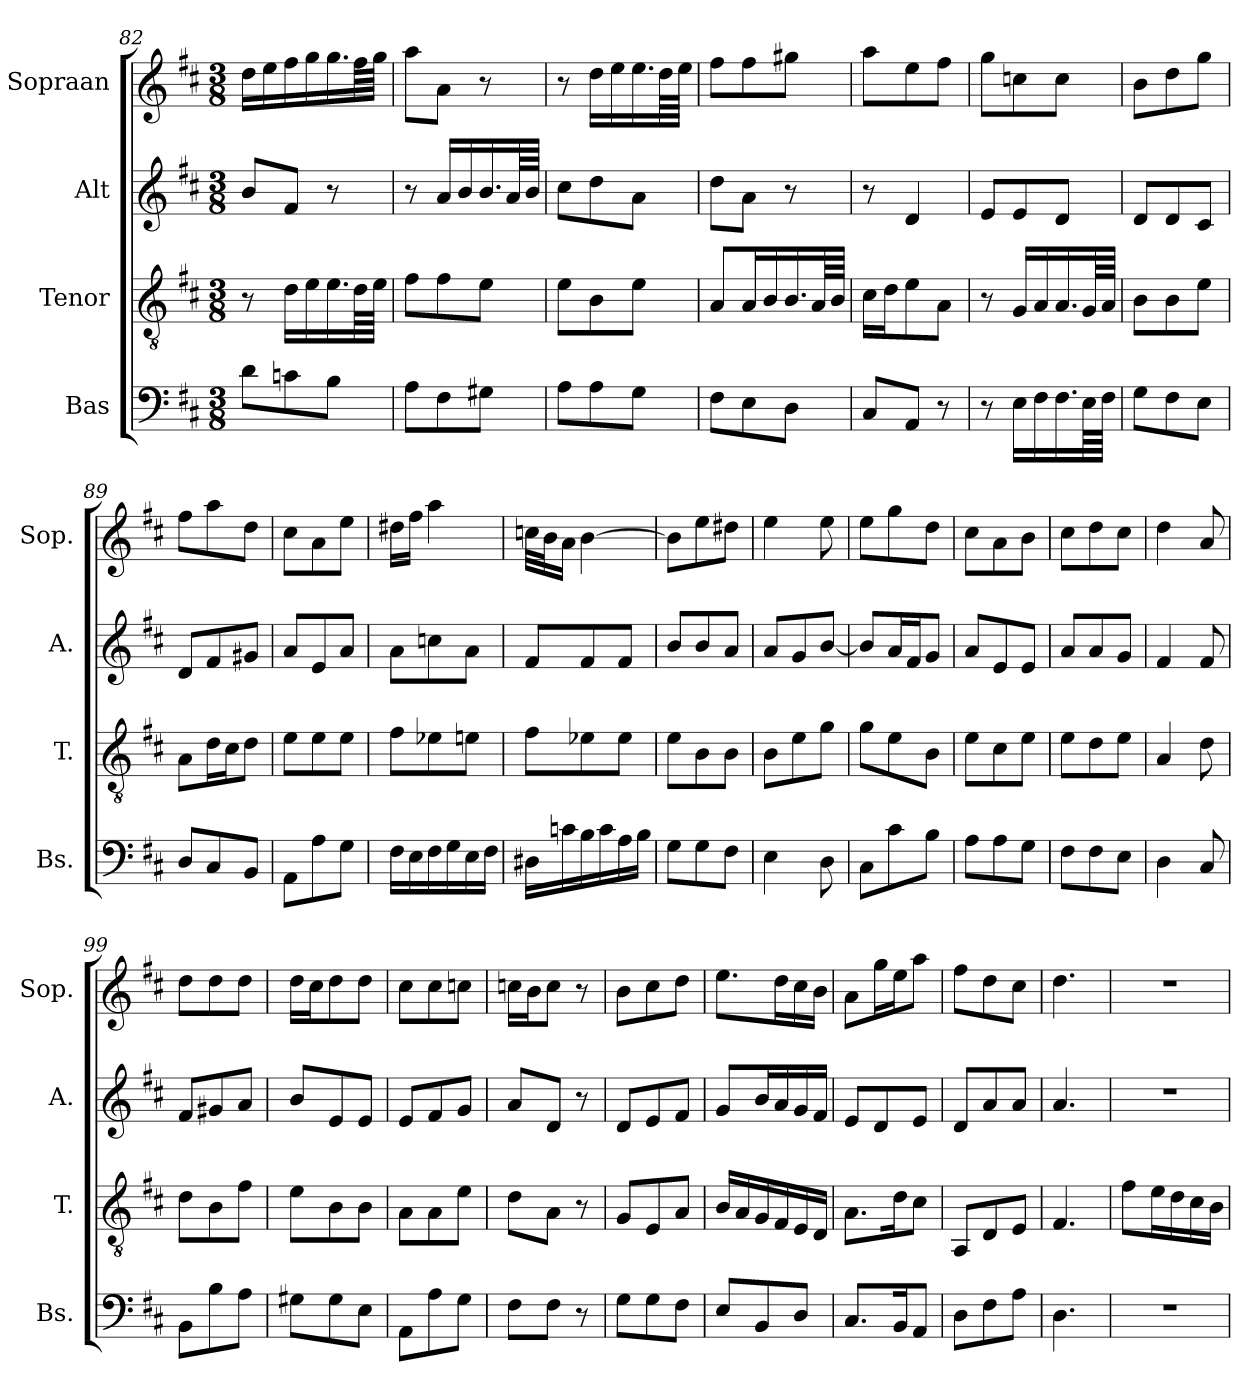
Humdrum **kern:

**kern	**kern	**kern	**kern
*part4	*part3	*part2	*part1
*staff4	*staff3	*staff2	*staff1
*I"Bas	*I"Tenor	*I"Alt	*I"Sopraan
*I'Bs.	*I'T.	*I'A.	*I'Sop.
*clefF4	*clefGv2	*clefG2	*clefG2
*k[f#c#]	*k[f#c#]	*k[f#c#]	*k[f#c#]
*M3/8	*M3/8	*M3/8	*M3/8
=82	=82	=82	=82
8d\L	8r	8b/L	16dd\LL
.	.	.	16ee\
8cn\	16d\LL	8f#/J	16ff#\
.	16e\	.	16gg\
8B\J	16.e\	8r	16.gg\
.	64d\LL	.	64ff#\LL
.	64e\JJJJ	.	64gg\JJJJ
!!LO:LB:g=z
=83	=83	=83	=83
8A\L	8f#\L	8r	8aa\L
8F#\	8f#\	16a/LL	8a\J
.	.	16b/	.
8G#X\J	8e\J	16.b/	8r
.	.	64a/LL	.
.	.	64b/JJJJ	.
=84	=84	=84	=84
8A\L	8e\L	8cc#\L	8r
8A\	8B\	8dd\	16dd\LL
.	.	.	16ee\
8G\J	8e\J	8a\J	16.ee\
.	.	.	64dd\LL
.	.	.	64ee\JJJJ
=85	=85	=85	=85
8F#\L	8A/L	8dd\L	8ff#\L
8E\	16A/L	8a\J	8ff#\
.	16B/	.	.
8D\J	16.B/	8r	8gg#X\J
.	64A/LL	.	.
.	64B/JJJJ	.	.
=86	=86	=86	=86
8C#/L	16c#\LL	8r	8aa\L
.	16d\J	.	.
8AA/J	8e\	4d/	8ee\
8r	8A\J	.	8ff#\J
=87	=87	=87	=87
8r	8r	8e/L	8gg\L
16E\LL	16G/LL	8e/	8ccn\
16F#\	16A/	.	.
16.F#\	16.A/	8d/J	8cc\J
64E\LL	64G/LL	.	.
64F#\JJJJ	64A/JJJJ	.	.
=88	=88	=88	=88
8G\L	8B\L	8d/L	8b\L
8F#\	8B\	8d/	8dd\
8E\J	8e\J	8c#/J	8gg\J
!!LO:LB:g=z
=89	=89	=89	=89
8D/L	8A\L	8d/L	8ff#\L
8C#/	16d\L	8f#/	8aa\
.	16c#\J	.	.
8BB/J	8d\J	8g#X/J	8dd\J
=90	=90	=90	=90
8AA\L	8e\L	8a/L	8cc#\L
8A\	8e\	8e/	8a\
8G\J	8e\J	8a/J	8ee\J
=91	=91	=91	=91
16F#\LL	8f#\L	8a\L	16dd#X\LL
16E\	.	.	16ff#\JJ
16F#\	8e-X\	8ccn\	4aa\
16G\	.	.	.
16E\	8en\J	8a\J	.
16F#\JJ	.	.	.
=92	=92	=92	=92
16D#X\LL	8f#\L	8f#/L	32ccn\LLL
.	.	.	32b\J
16cn\	.	.	16a\JJ
16B\	8e-X\	8f#/	[4b\
16c\	.	.	.
16A\	8e-\J	8f#/J	.
16B\JJ	.	.	.
=93	=93	=93	=93
8G\L	8e\L	8b/L	8b\L]
8G\	8B\	8b/	8ee\
8F#\J	8B\J	8a/J	8dd#X\J
=94	=94	=94	=94
4E\	8B\L	8a/L	4ee\
.	8e\	8g/	.
8D\	8g\J	[8b/J	8ee\
=95	=95	=95	=95
8C#\L	8g\L	8b/L]	8ee\L
8c#\	8e\	16a/L	8gg\
.	.	16f#/J	.
8B\J	8B\J	8g/J	8dd\J
=96	=96	=96	=96
8A\L	8e\L	8a/L	8cc#\L
8A\	8c#\	8e/	8a\
8G\J	8e\J	8e/J	8b\J
!!LO:PB:g=z
=97	=97	=97	=97
8F#\L	8e\L	8a/L	8cc#\L
8F#\	8d\	8a/	8dd\
8E\J	8e\J	8g/J	8cc#\J
=98	=98	=98	=98
4D\	4A/	4f#/	4dd\
8C#/	8d\	8f#/	8a/
=99	=99	=99	=99
8BB\L	8d\L	8f#/L	8dd\L
8B\	8B\	8g#X/	8dd\
8A\J	8f#\J	8a/J	8dd\J
=100	=100	=100	=100
8G#X\L	8e\L	8b/L	16dd\LL
.	.	.	16cc#\J
8G#\	8B\	8e/	8dd\
8E\J	8B\J	8e/J	8dd\J
=101	=101	=101	=101
8AA\L	8A\L	8e/L	8cc#\L
8A\	8A\	8f#/	8cc#\
8G\J	8e\J	8g/J	8ccn\J
=102	=102	=102	=102
8F#\L	8d\L	8a/L	16ccn\LL
.	.	.	16b\J
8F#\J	8A\J	8d/J	8cc\J
8r	8r	8r	8r
=103	=103	=103	=103
8G\L	8G/L	8d/L	8b\L
8G\	8E/	8e/	8cc#\
8F#\J	8A/J	8f#/J	8dd\J
=104	=104	=104	=104
8E/L	16B/LL	8g/L	8.ee\L
.	16A/	.	.
8BB/	16G/	16b/L	.
.	16F#/	16a/	16dd\L
8D/J	16E/	16g/	16cc#\
.	16D/JJ	16f#/JJ	16b\JJ
!!LO:LB:g=z
=105	=105	=105	=105
8.C#/L	8.A\L	8e/L	8a\L
.	.	8d/	16gg\L
16BB/K	16d\K	.	16ee\J
8AA/J	8c#\J	8e/J	8aa\J
=106	=106	=106	=106
8D\L	8AA/L	8d/L	8ff#\L
8F#\	8D/	8a/	8dd\
8A\J	8E/J	8a/J	8cc#\J
=107	=107	=107	=107
4.D\	4.F#/	4.a/	4.dd\
=108	=108	=108	=108
4.r	8f#\L	4.r	4.r
.	16e\L	.	.
.	16d\	.	.
.	16c#\	.	.
.	16B\JJ	.	.
=	=	=	=
*-	*-	*-	*-
